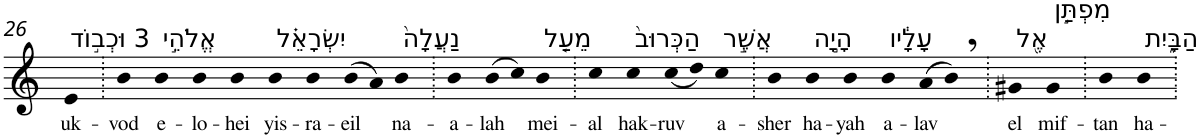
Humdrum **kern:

**kern	**text
*part1	*part1
*staff1	*staff1
*I"Piano	*
*I'Pno	*
!!LO:PB:g=z
*clefG2	*
*k[]	*
=26	=26
!LO:TX:a:t=3 וּכְב֣וֹד	!
!	!LO:LY:b
4e	uk-
=27.	=27.
!	!LO:LY:b
4b	-vod
!LO:TX:a:t=אֱלֹהֵ֣י	!
!	!LO:LY:b
4b	e-
!	!LO:LY:b
4b	-lo-
!	!LO:LY:b
4b	-hei
!LO:TX:a:t=יִשְׂרָאֵ֗ל	!
!	!LO:LY:b
4b	yis-
!	!LO:LY:b
4b	-ra-
!	!LO:LY:b
(>8b	-eil
8a)	.
!LO:TX:a:t=נַעֲלָה֙	!
!	!LO:LY:b
4b	na-
=28.	=28.
!	!LO:LY:b
4b	-a-
!	!LO:LY:b
(>8b	-lah
8cc)	.
!LO:TX:a:t=מֵעַ֤ל	!
!	!LO:LY:b
4b	mei-
=29.	=29.
!	!LO:LY:b
4cc	-al
!LO:TX:a:t=הַכְּרוּב֙	!
!	!LO:LY:b
4cc	hak-
!	!LO:LY:b
(<8cc	-ruv
8dd)	.
!LO:TX:a:t=אֲשֶׁ֣ר	!
!	!LO:LY:b
4cc	a-
=30.	=30.
!	!LO:LY:b
4b	-sher
!LO:TX:a:t=הָיָ֣ה	!
!	!LO:LY:b
4b	ha-
!	!LO:LY:b
4b	-yah
!LO:TX:a:t=עָלָ֔יו	!
!	!LO:LY:b
4b	a-
!	!LO:LY:b
(>8a	-lav
8b,)	.
=31.	=31.
!LO:TX:a:t=אֶ֖ל	!
!	!LO:LY:b
4g#X	el
!LO:TX:a:t=מִפְתַּ֣ן	!
!	!LO:LY:b
4g#	mif-
=32.	=32.
!	!LO:LY:b
4b	-tan
!LO:TX:a:t=הַבָּ֑יִת	!
!	!LO:LY:b
4b	ha-
=.	=.
*-	*-
